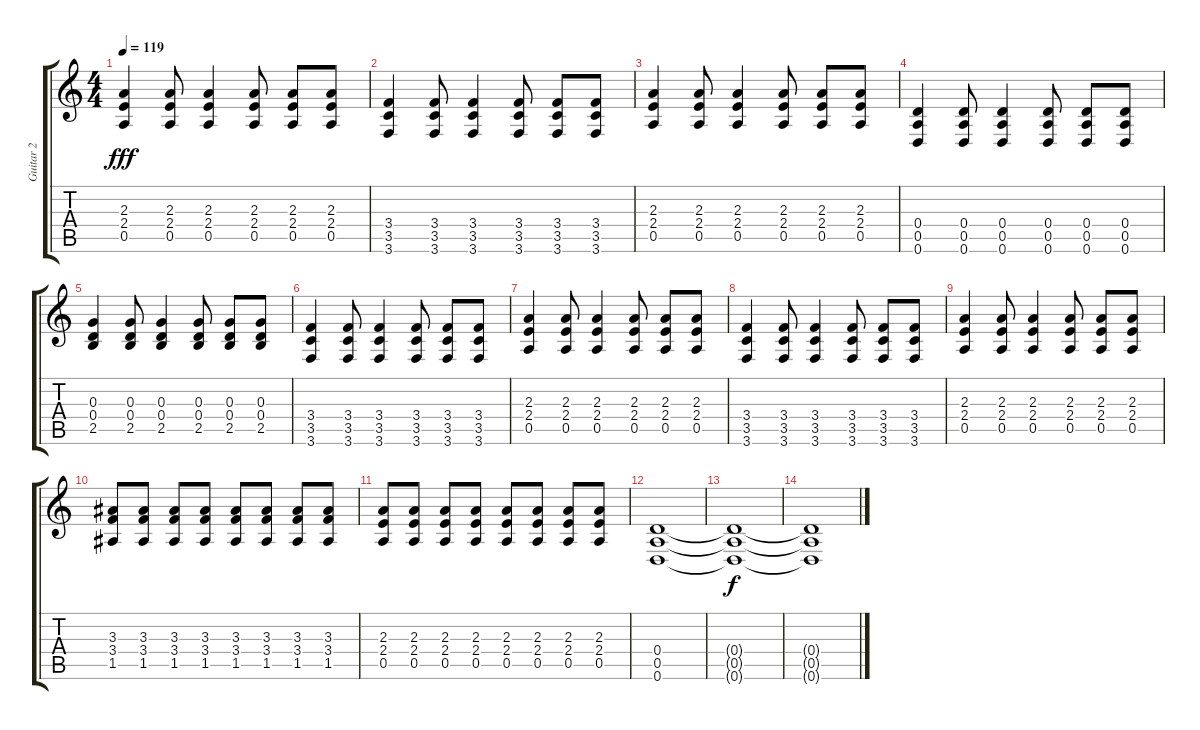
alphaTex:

\track ("Guitar 2" "Guitar 2") {instrument overdrivenguitar}
\staff {score tabs}
\tuning (E4 B3 G3 D3 A2 D2) {hide}
\ts (4 4)
\tempo 119
\clef g2
\ks c
(2.3 2.4 0.5).4{dy fff} (2.3 2.4 0.5).8 (2.3 2.4 0.5).4 (2.3 2.4 0.5).8 (2.3 2.4 0.5).8 (2.3 2.4 0.5).8 |
(3.4 3.5 3.6).4 (3.4 3.5 3.6).8 (3.4 3.5 3.6).4 (3.4 3.5 3.6).8 (3.4 3.5 3.6).8 (3.4 3.5 3.6).8 |
(2.3 2.4 0.5).4 (2.3 2.4 0.5).8 (2.3 2.4 0.5).4 (2.3 2.4 0.5).8 (2.3 2.4 0.5).8 (2.3 2.4 0.5).8 |
(0.4 0.5 0.6).4 (0.4 0.5 0.6).8 (0.4 0.5 0.6).4 (0.4 0.5 0.6).8 (0.4 0.5 0.6).8 (0.4 0.5 0.6).8 |
(0.3 0.4 2.5).4 (0.3 0.4 2.5).8 (0.3 0.4 2.5).4 (0.3 0.4 2.5).8 (0.3 0.4 2.5).8 (0.3 0.4 2.5).8 |
(3.4 3.5 3.6).4 (3.4 3.5 3.6).8 (3.4 3.5 3.6).4 (3.4 3.5 3.6).8 (3.4 3.5 3.6).8 (3.4 3.5 3.6).8 |
(2.3 2.4 0.5).4 (2.3 2.4 0.5).8 (2.3 2.4 0.5).4 (2.3 2.4 0.5).8 (2.3 2.4 0.5).8 (2.3 2.4 0.5).8 |
(3.4 3.5 3.6).4 (3.4 3.5 3.6).8 (3.4 3.5 3.6).4 (3.4 3.5 3.6).8 (3.4 3.5 3.6).8 (3.4 3.5 3.6).8 |
(2.3 2.4 0.5).4 (2.3 2.4 0.5).8 (2.3 2.4 0.5).4 (2.3 2.4 0.5).8 (2.3 2.4 0.5).8 (2.3 2.4 0.5).8 |
(3.3 3.4 1.5).8 (3.3 3.4 1.5).8 (3.3 3.4 1.5).8 (3.3 3.4 1.5).8 (3.3 3.4 1.5).8 (3.3 3.4 1.5).8 (3.3 3.4 1.5).8 (3.3 3.4 1.5).8 |
(2.3 2.4 0.5).8 (2.3 2.4 0.5).8 (2.3 2.4 0.5).8 (2.3 2.4 0.5).8 (2.3 2.4 0.5).8 (2.3 2.4 0.5).8 (2.3 2.4 0.5).8 (2.3 2.4 0.5).8 |
(0.4 0.5 0.6).1 |
(0.4{t} 0.5{t} 0.6{t}).1{dy f} |
(0.4{t} 0.5{t} 0.6{t}).1
